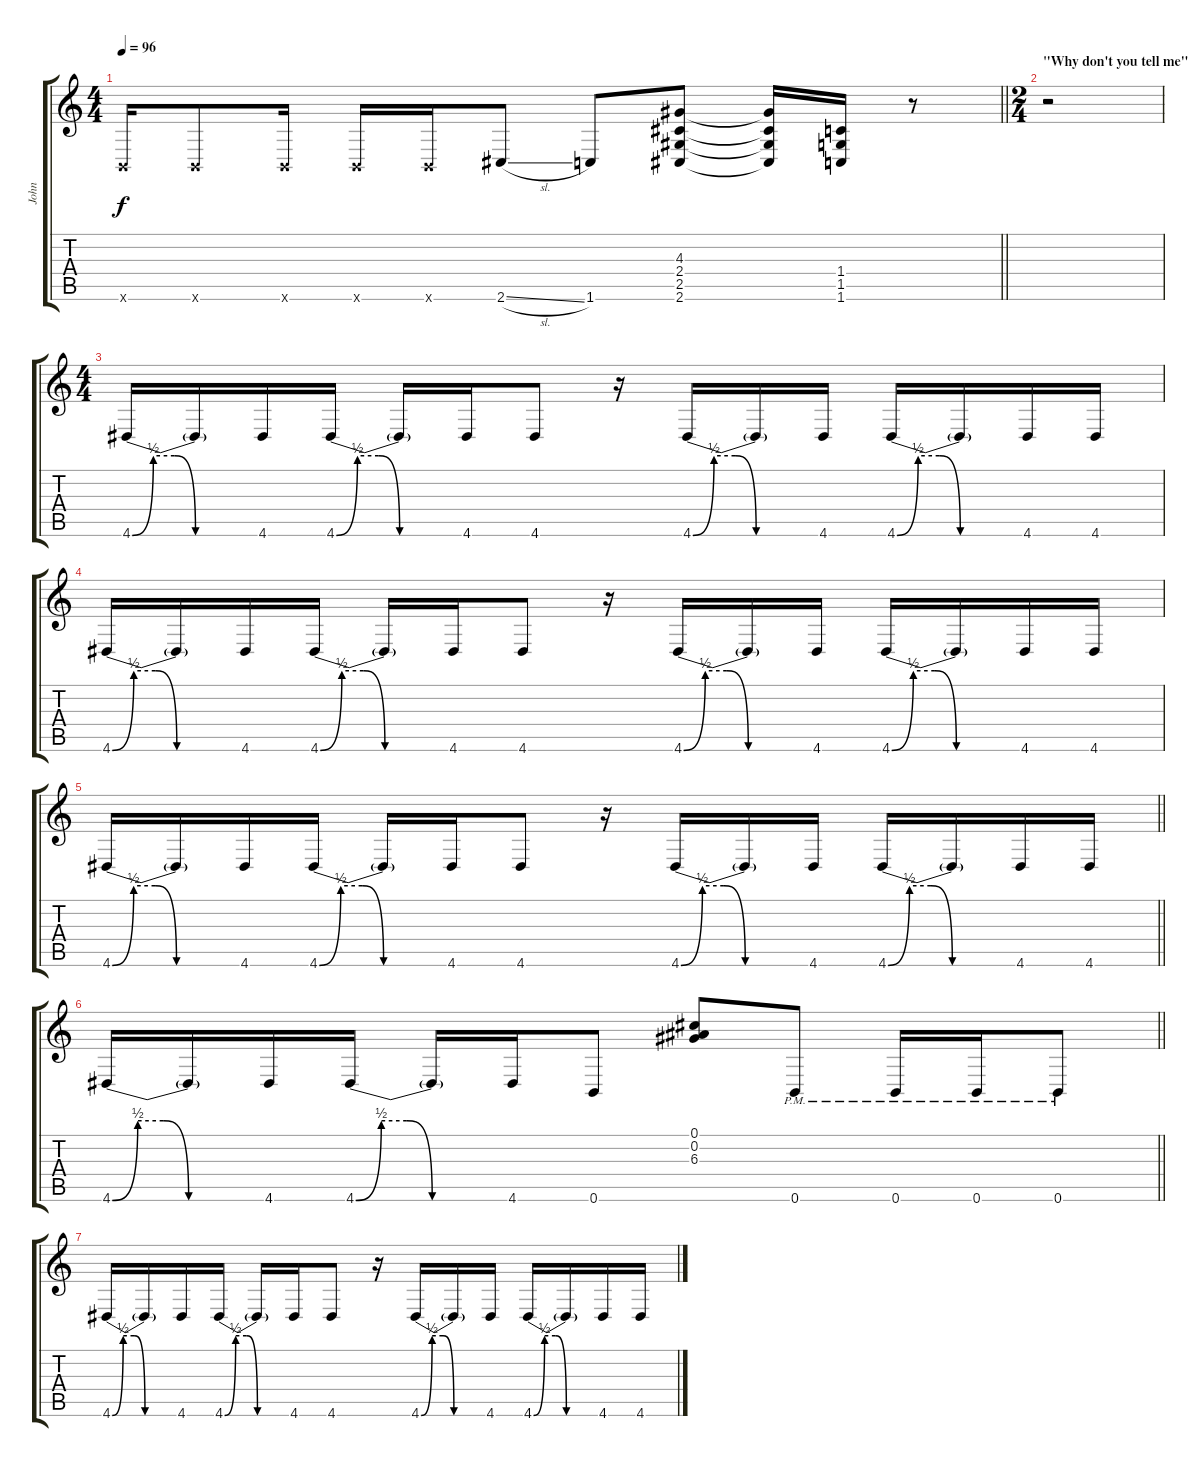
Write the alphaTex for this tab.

\track ("John" "John") {instrument distortionguitar}
\staff {score tabs}
\tuning (Db4 Ab3 E3 B2 Gb2 B1) {hide}
\ts (4 4)
\tempo 96
\clef g2
\barLineRight lightlight
\ks c
0.6{x}.16{dy f} 0.6{x}.8 0.6{x}.16 0.6{x}.16 0.6{x}.16 2.6{sl}.8 1.6.8 (4.3 2.4 2.5 2.6).8 (4.3{t} 2.4{t} 2.5{t} 2.6{t}).16 (1.4 1.5 1.6).16 r.8 |
\ts (2 4)
\section ("" "\"Why don't you tell me\"")
r.2 |
\ts (4 4)
4.6{be (custom 0 0 10 2 20 2 30 0 60 0)}.16 4.6{t}.16 4.6.16 4.6{be (custom 0 0 10 2 20 2 30 0 60 0)}.16 4.6{t}.16 4.6.16 4.6.8 r.16 4.6{be (custom 0 0 10 2 20 2 30 0 60 0)}.16 4.6{t}.16 4.6.16 4.6{be (custom 0 0 10 2 20 2 30 0 60 0)}.16 4.6{t}.16 4.6.16 4.6.16 |
4.6{be (custom 0 0 10 2 20 2 30 0 60 0)}.16 4.6{t}.16 4.6.16 4.6{be (custom 0 0 10 2 20 2 30 0 60 0)}.16 4.6{t}.16 4.6.16 4.6.8 r.16 4.6{be (custom 0 0 10 2 20 2 30 0 60 0)}.16 4.6{t}.16 4.6.16 4.6{be (custom 0 0 10 2 20 2 30 0 60 0)}.16 4.6{t}.16 4.6.16 4.6.16 |
\barLineRight lightlight
4.6{be (custom 0 0 10 2 20 2 30 0 60 0)}.16 4.6{t}.16 4.6.16 4.6{be (custom 0 0 10 2 20 2 30 0 60 0)}.16 4.6{t}.16 4.6.16 4.6.8 r.16 4.6{be (custom 0 0 10 2 20 2 30 0 60 0)}.16 4.6{t}.16 4.6.16 4.6{be (custom 0 0 10 2 20 2 30 0 60 0)}.16 4.6{t}.16 4.6.16 4.6.16 |
\barLineRight lightlight
4.6{be (custom 0 0 10 2 20 2 30 0 60 0)}.16 4.6{t}.16 4.6.16 4.6{be (custom 0 0 10 2 20 2 30 0 60 0)}.16 4.6{t}.16 4.6.16 0.6.8 (0.1 0.2 6.3).8 0.6{pm}.8 0.6{pm}.16 0.6{pm}.16 0.6{pm}.8 |
4.6{be (custom 0 0 10 2 20 2 30 0 60 0)}.16 4.6{t}.16 4.6.16 4.6{be (custom 0 0 10 2 20 2 30 0 60 0)}.16 4.6{t}.16 4.6.16 4.6.8 r.16 4.6{be (custom 0 0 10 2 20 2 30 0 60 0)}.16 4.6{t}.16 4.6.16 4.6{be (custom 0 0 10 2 20 2 30 0 60 0)}.16 4.6{t}.16 4.6.16 4.6.16
